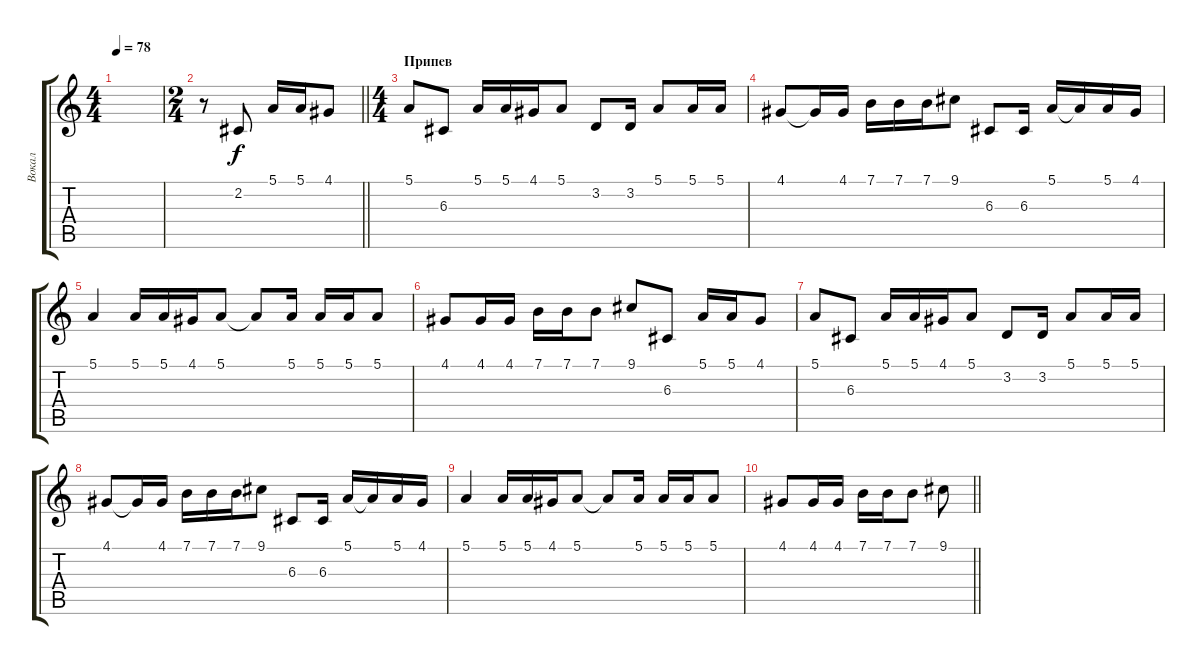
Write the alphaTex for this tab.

\track ("Вокал" "Вокал") {instrument fx7echoes}
\staff {score tabs}
\tuning (E4 B3 G3 D3 A2 E2) {hide}
\ts (4 4)
\tempo 78
\clef g2
\ks c
|
\ts (2 4)
\barLineRight lightlight
r.8 2.2.8 5.1.16 5.1.16 4.1.8 |
\ts (4 4)
\section ("" "Припев")
5.1.8 6.3.8 5.1.16 5.1.16 4.1.16 5.1.8 3.2.8 3.2.16 5.1.8 5.1.16 5.1.16 |
4.1.8 4.1{t}.16 4.1.16 7.1.16 7.1.16 7.1.16 9.1.8 6.3.8 6.3.16 5.1.16 5.1{t}.16 5.1.16 4.1.16 |
5.1.4 5.1.16 5.1.16 4.1.16 5.1.8 5.1{t}.8 5.1.16 5.1.16 5.1.16 5.1.8 |
4.1.8 4.1.16 4.1.16 7.1.16 7.1.16 7.1.8 9.1.8 6.3.8 5.1.16 5.1.16 4.1.8 |
5.1.8 6.3.8 5.1.16 5.1.16 4.1.16 5.1.8 3.2.8 3.2.16 5.1.8 5.1.16 5.1.16 |
4.1.8 4.1{t}.16 4.1.16 7.1.16 7.1.16 7.1.16 9.1.8 6.3.8 6.3.16 5.1.16 5.1{t}.16 5.1.16 4.1.16 |
5.1.4 5.1.16 5.1.16 4.1.16 5.1.8 5.1{t}.8 5.1.16 5.1.16 5.1.16 5.1.8 |
\barLineRight lightlight
4.1.8 4.1.16 4.1.16 7.1.16 7.1.16 7.1.8 9.1.8
